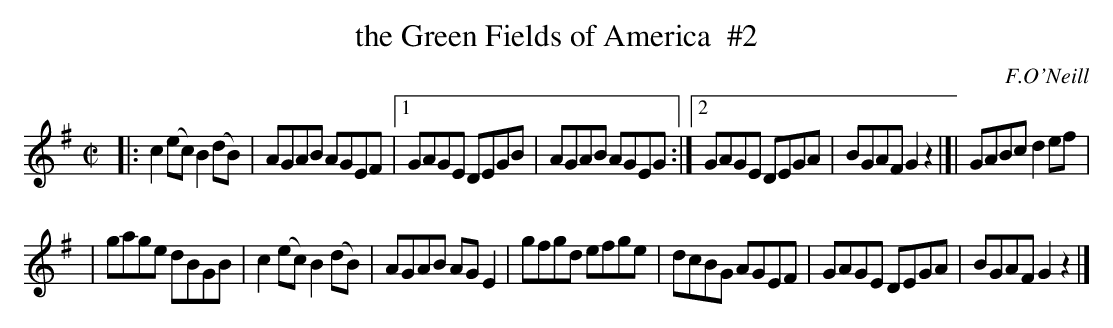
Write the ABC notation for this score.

X:1
T: the Green Fields of America  #2
M: C|
L: 1/8
O: F.O'Neill
K: G
|: c2(ec) B2(dB) | AGAB AGEF |[1 GAGE DEGB | AGAB AGEG :|[2 GAGE DEGA | BGAFG2z2 |]| GABc d2ef |
| gage dBGB | c2(ec) B2(dB) | AGAB AGE2 | gfgd efge | dcBG AGEF | GAGE DEGA | BGAF G2z2 |]
